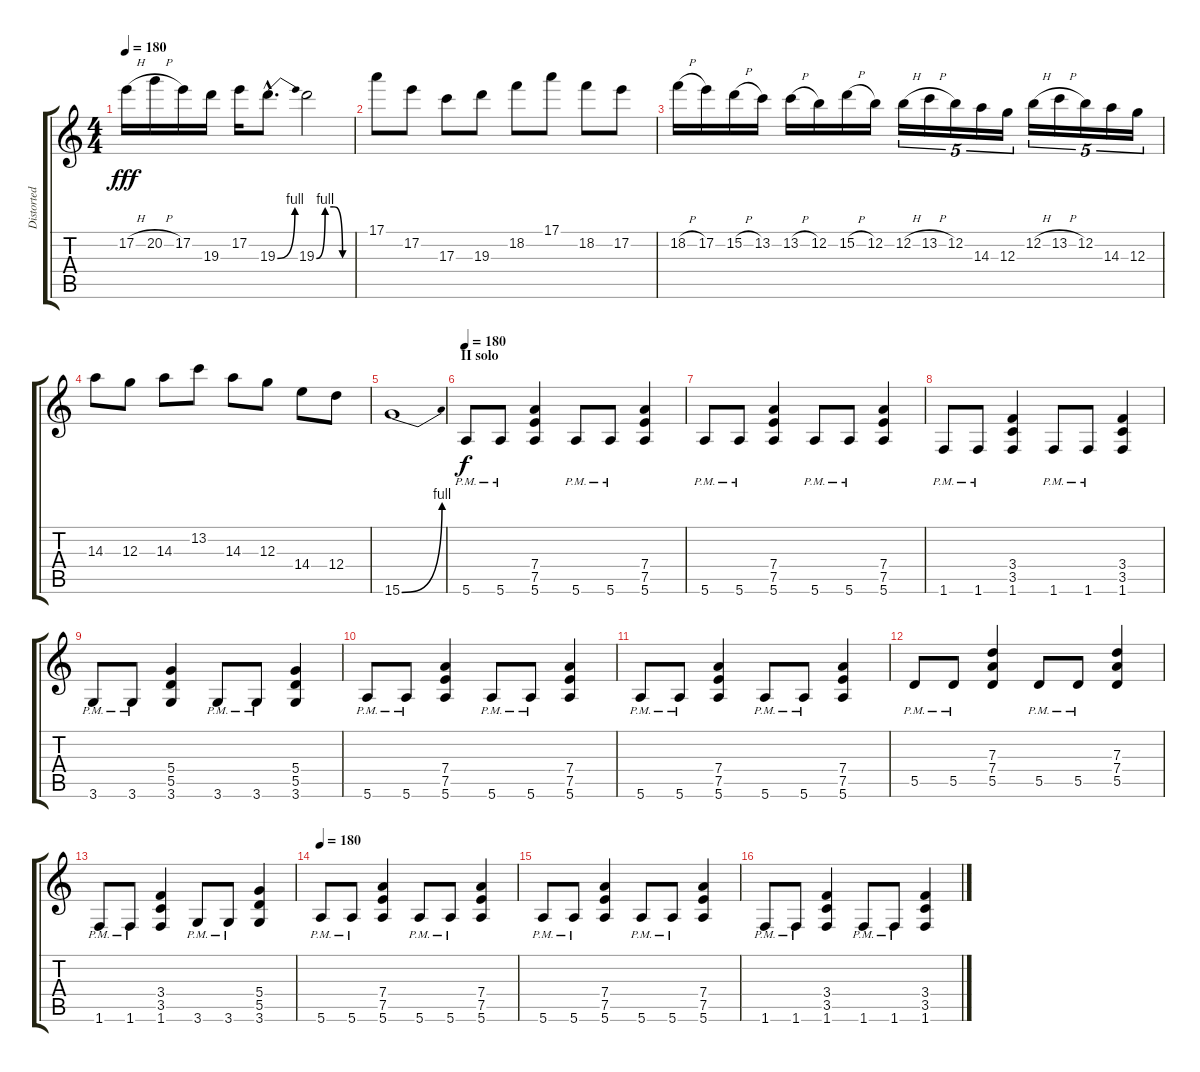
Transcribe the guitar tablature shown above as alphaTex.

\track ("Distorted Gtr 1" "Distorted ") {instrument acousticguitarnylon}
\staff {score tabs}
\tuning (E4 B3 G3 D3 A2 E2) {hide}
\ts (4 4)
\tempo 180
\clef g2
\ks aminor
17.2{h}.16{dy fff} 20.2{h}.16 17.2.16 19.3.16 17.2.16 19.3{be (bend 0 0 60 4) hac}.8{d} 19.3{be (custom 0 0 15 4 30 4 45 0 60 0)}.2 |
17.1.8 17.2.8 17.3.8 19.3.8 18.2.8 17.1.8 18.2.8 17.2.8 |
18.2{h}.16 17.2.16 15.2{h}.16 13.2.16 13.2{h}.16 12.2.16 15.2{h}.16 12.2.16 12.2{h}.16{tu (5 4)} 13.2{h}.16{tu (5 4)} 12.2.16{tu (5 4)} 14.3.16{tu (5 4)} 12.3.16{tu (5 4)} 12.2{h}.16{tu (5 4)} 13.2{h}.16{tu (5 4)} 12.2.16{tu (5 4)} 14.3.16{tu (5 4)} 12.3.16{tu (5 4)} |
14.3.8 12.3.8 14.3.8 13.2.8 14.3.8 12.3.8 14.4.8 12.4.8 |
15.6{be (bend 0 0 60 4)}.1 |
\section ("" "II solo")
\tempo 180
5.6{pm}.8{dy f} 5.6{pm}.8 (7.4 7.5 5.6).4 5.6{pm}.8 5.6{pm}.8 (7.4 7.5 5.6).4 |
5.6{pm}.8 5.6{pm}.8 (7.4 7.5 5.6).4 5.6{pm}.8 5.6{pm}.8 (7.4 7.5 5.6).4 |
1.6{pm}.8 1.6{pm}.8 (3.4 3.5 1.6).4 1.6{pm}.8 1.6{pm}.8 (3.4 3.5 1.6).4 |
3.6{pm}.8 3.6{pm}.8 (5.4 5.5 3.6).4 3.6{pm}.8 3.6{pm}.8 (5.4 5.5 3.6).4 |
5.6{pm}.8 5.6{pm}.8 (7.4 7.5 5.6).4 5.6{pm}.8 5.6{pm}.8 (7.4 7.5 5.6).4 |
5.6{pm}.8 5.6{pm}.8 (7.4 7.5 5.6).4 5.6{pm}.8 5.6{pm}.8 (7.4 7.5 5.6).4 |
5.5{pm}.8 5.5{pm}.8 (7.3 7.4 5.5).4 5.5{pm}.8 5.5{pm}.8 (7.3 7.4 5.5).4 |
1.6{pm}.8 1.6{pm}.8 (3.4 3.5 1.6).4 3.6{pm}.8 3.6{pm}.8 (5.4 5.5 3.6).4 |
\tempo 180
5.6{pm}.8 5.6{pm}.8 (7.4 7.5 5.6).4 5.6{pm}.8 5.6{pm}.8 (7.4 7.5 5.6).4 |
5.6{pm}.8 5.6{pm}.8 (7.4 7.5 5.6).4 5.6{pm}.8 5.6{pm}.8 (7.4 7.5 5.6).4 |
1.6{pm}.8 1.6{pm}.8 (3.4 3.5 1.6).4 1.6{pm}.8 1.6{pm}.8 (3.4 3.5 1.6).4
